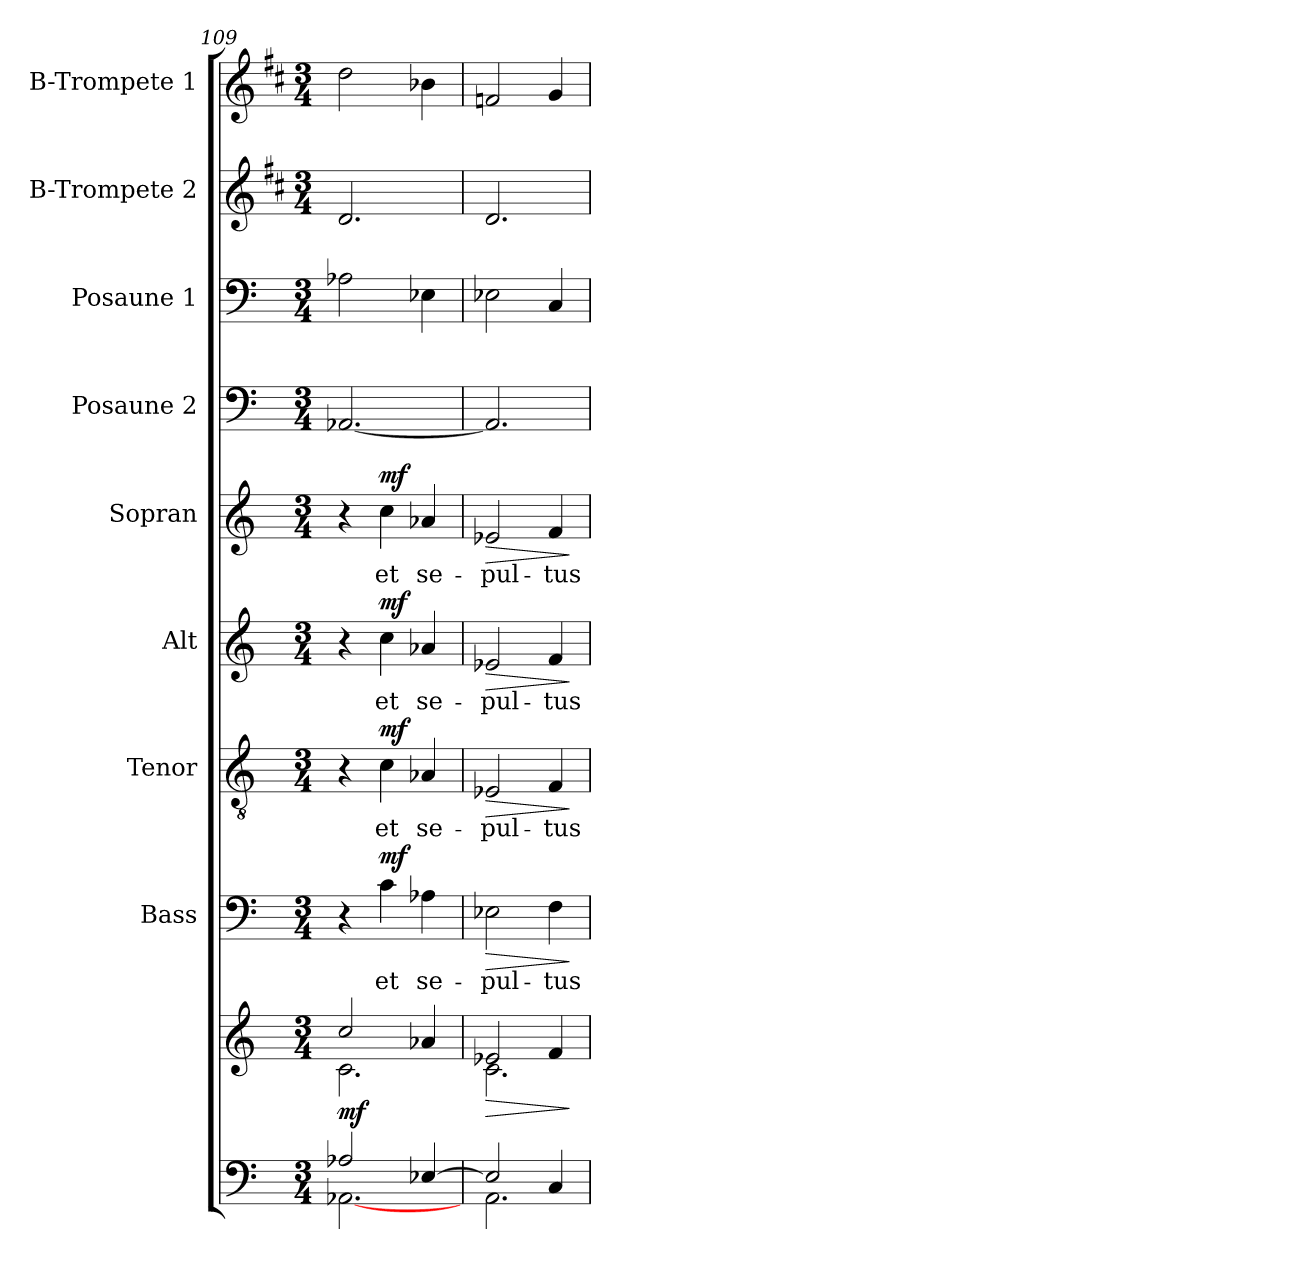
**kern	**kern	**dynam	**kern	**text	**dynam	**kern	**text	**dynam	**kern	**text	**dynam	**kern	**text	**dynam	**kern	**kern	**kern	**kern
*part9	*part9	*part9	*part8	*part8	*part8	*part7	*part7	*part7	*part6	*part6	*part6	*part5	*part5	*part5	*part4	*part3	*part2	*part1
*staff10	*staff9	*staff9/10	*staff8	*staff8	*staff8	*staff7	*staff7	*staff7	*staff6	*staff6	*staff6	*staff5	*staff5	*staff5	*staff4	*staff3	*staff2	*staff1
*	*	*	*I"Bass	*	*	*I"Tenor	*	*	*I"Alt	*	*	*I"Sopran	*	*	*I"Posaune 2	*I"Posaune 1	*I"B-Trompete 2	*I"B-Trompete 1
*	*	*	*I'B.	*	*	*I'T.	*	*	*I'A.	*	*	*I'S.	*	*	*I'Pos. 2	*I'Pos. 1	*I'B Trp. 2	*I'B Trp. 1
*clefF4	*clefG2	*	*clefF4	*	*	*clefGv2	*	*	*clefG2	*	*	*clefG2	*	*	*clefF4	*clefF4	*clefG2	*clefG2
*	*	*	*	*	*	*	*	*	*	*	*	*	*	*	*	*	*ITrd1c2	*ITrd1c2
*k[]	*k[]	*	*k[]	*	*	*k[]	*	*	*k[]	*	*	*k[]	*	*	*k[]	*k[]	*k[]	*k[]
*C:	*C:	*	*C:	*	*	*C:	*	*	*C:	*	*	*C:	*	*	*C:	*C:	*C:	*C:
*M3/4	*M3/4	*	*M3/4	*	*	*M3/4	*	*	*M3/4	*	*	*M3/4	*	*	*M3/4	*M3/4	*M3/4	*M3/4
=109	=109	=109	=109	=109	=109	=109	=109	=109	=109	=109	=109	=109	=109	=109	=109	=109	=109	=109
*^	*^	*	*	*	*	*	*	*	*	*	*	*	*	*	*	*	*	*
!	!	!	!	!LO:DY:b	!	!	!	!	!	!	!	!	!	!	!	!	!	!	!	!
2A-X/	[<2.AA-X\	2cc/	2.c\	mf	4r	.	.	4r	.	.	4r	.	.	4r	.	.	[2.AA-X/	2A-X\	2.c/	2cc\
!	!	!	!	!	!	!LO:LY:b	!LO:DY:a	!	!LO:LY:b	!LO:DY:a	!	!LO:LY:b	!LO:DY:a	!	!LO:LY:b	!LO:DY:a	!	!	!	!
.	.	.	.	.	4c\	et	mf	4c\	et	mf	4cc\	et	mf	4cc\	et	mf	.	.	.	.
!	!	!	!	!	!	!LO:LY:b	!	!	!LO:LY:b	!	!	!LO:LY:b	!	!	!LO:LY:b	!	!	!	!	!
[>4E-X/	.	4a-X/	.	.	4A-X\	se-	.	4A-X/	se-	.	4a-X/	se-	.	4a-X/	se-	.	.	4E-X\	.	4a-X\
=110	=110	=110	=110	=110	=110	=110	=110	=110	=110	=110	=110	=110	=110	=110	=110	=110	=110	=110	=110	=110
!	!	!	!	!LO:HP:b	!	!LO:LY:b	!LO:HP:b	!	!LO:LY:b	!LO:HP:b	!	!LO:LY:b	!LO:HP:b	!	!LO:LY:b	!LO:HP:b	!	!	!	!
2E-/]	2.AA\	2e-X/	2.c\	>	2E-X\	-pul-	>	2E-X/	-pul-	>	2e-X/	-pul-	>	2e-X/	-pul-	>	2.AA-/]	2E-X\	2.c/	2e-X/
!	!	!	!	!	!	!LO:LY:b	!	!	!LO:LY:b	!	!	!LO:LY:b	!	!	!LO:LY:b	!	!	!	!	!
4C/	.	4f/	.	.	4F\	-tus	.	4F/	-tus	.	4f/	-tus	.	4f/	-tus	.	.	4C/	.	4f/
*v	*v	*	*	*	*	*	*	*	*	*	*	*	*	*	*	*	*	*	*	*
*	*v	*v	*	*	*	*	*	*	*	*	*	*	*	*	*	*	*	*	*
.	.	]	.	.	]	.	.	]	.	.	]	.	.	]	.	.	.	.
=	=	=	=	=	=	=	=	=	=	=	=	=	=	=	=	=	=	=
*-	*-	*-	*-	*-	*-	*-	*-	*-	*-	*-	*-	*-	*-	*-	*-	*-	*-	*-
